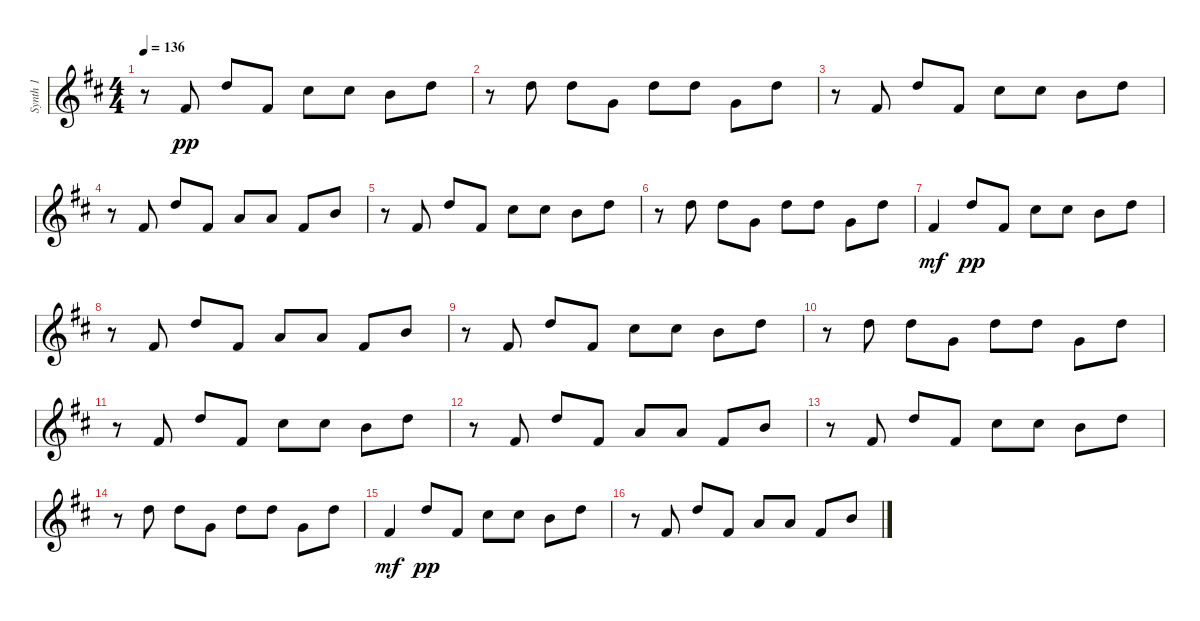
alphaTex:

\track ("Synth 1" "Synth 1") {instrument xylophone}
\staff {score}
\tuning (E4 B3 G3 D3 A2 E2) {hide}
\ts (4 4)
\tempo 136
\clef g2
\ks bminor
r.8{dy pp} 7.2.8 10.1.8 7.2.8 9.1.8 9.1.8 7.1.8 10.1.8 |
r.8 10.1.8 10.1.8 8.2.8 10.1.8 10.1.8 8.2.8 10.1.8 |
r.8 7.2.8 10.1.8 7.2.8 9.1.8 9.1.8 7.1.8 10.1.8 |
r.8 7.2.8 10.1.8 7.2.8 5.1.8 5.1.8 2.1.8 7.1.8 |
r.8 7.2.8 10.1.8 7.2.8 9.1.8 9.1.8 7.1.8 10.1.8 |
r.8 10.1.8 10.1.8 8.2.8 10.1.8 10.1.8 8.2.8 10.1.8 |
7.2.4{dy mf} 10.1.8{dy pp} 7.2.8 9.1.8 9.1.8 7.1.8 10.1.8 |
r.8 7.2.8 10.1.8 7.2.8 5.1.8 5.1.8 2.1.8 7.1.8 |
r.8 7.2.8 10.1.8 7.2.8 9.1.8 9.1.8 7.1.8 10.1.8 |
r.8 10.1.8 10.1.8 8.2.8 10.1.8 10.1.8 8.2.8 10.1.8 |
r.8 7.2.8 10.1.8 7.2.8 9.1.8 9.1.8 7.1.8 10.1.8 |
r.8 7.2.8 10.1.8 7.2.8 5.1.8 5.1.8 2.1.8 7.1.8 |
r.8 7.2.8 10.1.8 7.2.8 9.1.8 9.1.8 7.1.8 10.1.8 |
r.8 10.1.8 10.1.8 8.2.8 10.1.8 10.1.8 8.2.8 10.1.8 |
7.2.4{dy mf} 10.1.8{dy pp} 7.2.8 9.1.8 9.1.8 7.1.8 10.1.8 |
r.8 7.2.8 10.1.8 7.2.8 5.1.8 5.1.8 2.1.8 7.1.8
